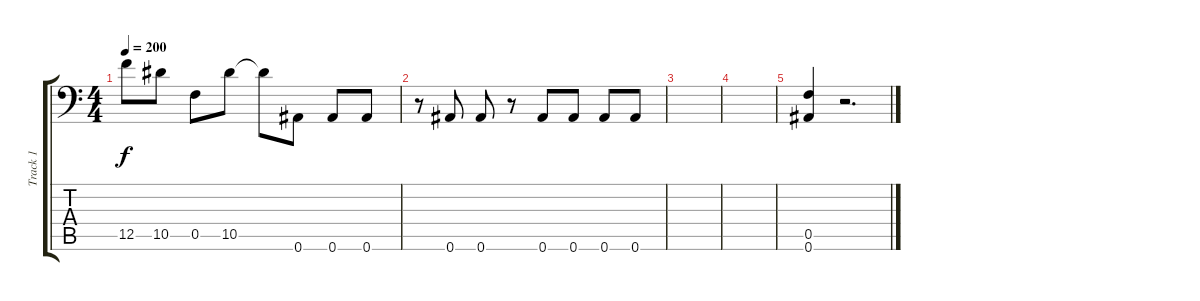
\track ("Track 1" "Track 1") {instrument distortionguitar}
\staff {score tabs}
\tuning (C4 G3 Eb3 Bb2 F2 Bb1) {hide}
\ts (4 4)
\tempo 200
\clef f4
\ks c
12.5.8{dy f} 10.5.8 0.5.8 10.5.8 10.5{t}.8 0.6.8 0.6.8 0.6.8 |
r.8 0.6.8 0.6.8 r.8 0.6.8 0.6.8 0.6.8 0.6.8 |
|
|
(0.5 0.6).4 r.2{d}
